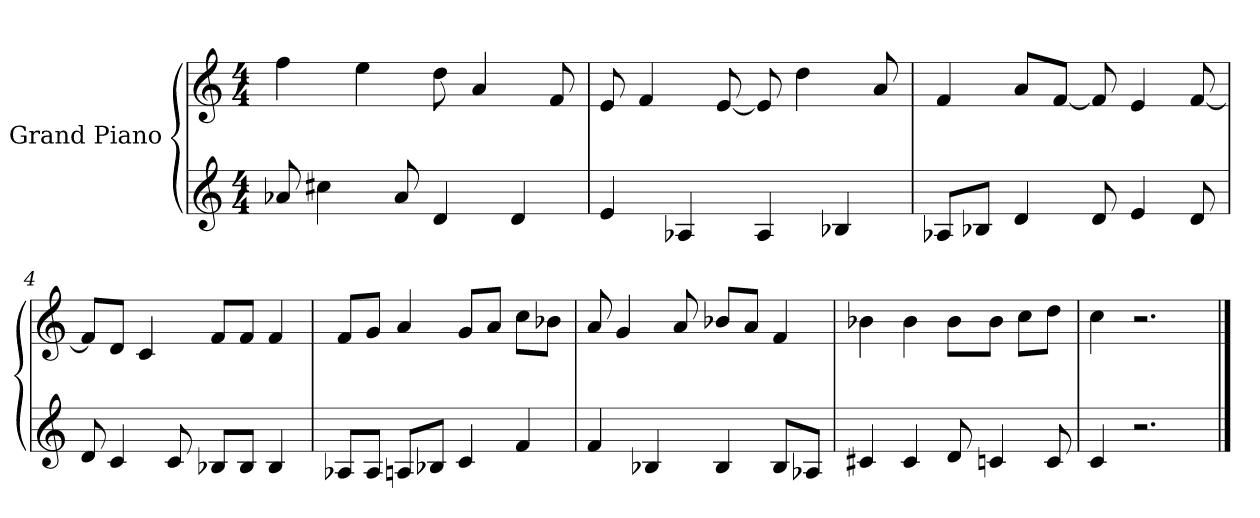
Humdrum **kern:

**kern	**kern
*part2	*part1
*staff2	*staff1
*I"Grand Piano	*I"Grand Piano
*clefG2	*clefG2
*k[]	*k[]
*C:	*C:
*M4/4	*M4/4
*MM60	*MM60
=1	=1
8a-X	4ff
4cc#X	.
.	4ee
8a-	.
4d	8dd
.	4a
4d	.
.	8f
=2	=2
4e	8e
.	4f
4A-X	.
.	[8e
4A-	8e]
.	4dd
4B-X	.
.	8a
=3	=3
8A-XL	4f
8B-XJ	.
4d	8aL
.	[8fJ
8d	8f]
4e	4e
8d	[8f
=4	=4
8d	8fL]
4c	8dJ
.	4c
8c	.
8B-XL	8fL
8B-J	8fJ
4B-	4f
=5	=5
8A-XL	8fL
8A-J	8gJ
8AnL	4a
8B-XJ	.
4c	8gL
.	8aJ
4f	8ccL
.	8b-XJ
=6	=6
4f	8a
.	4g
4B-X	.
.	8a
4B-	8b-XL
.	8aJ
8B-L	4f
8A-XJ	.
=7	=7
4c#X	4b-X
4c#	4b-
8d	8b-L
4cn	8b-J
.	8ccL
8c	8ddJ
=8	=8
4c	4cc
2.r	2.r
==	==
*-	*-
